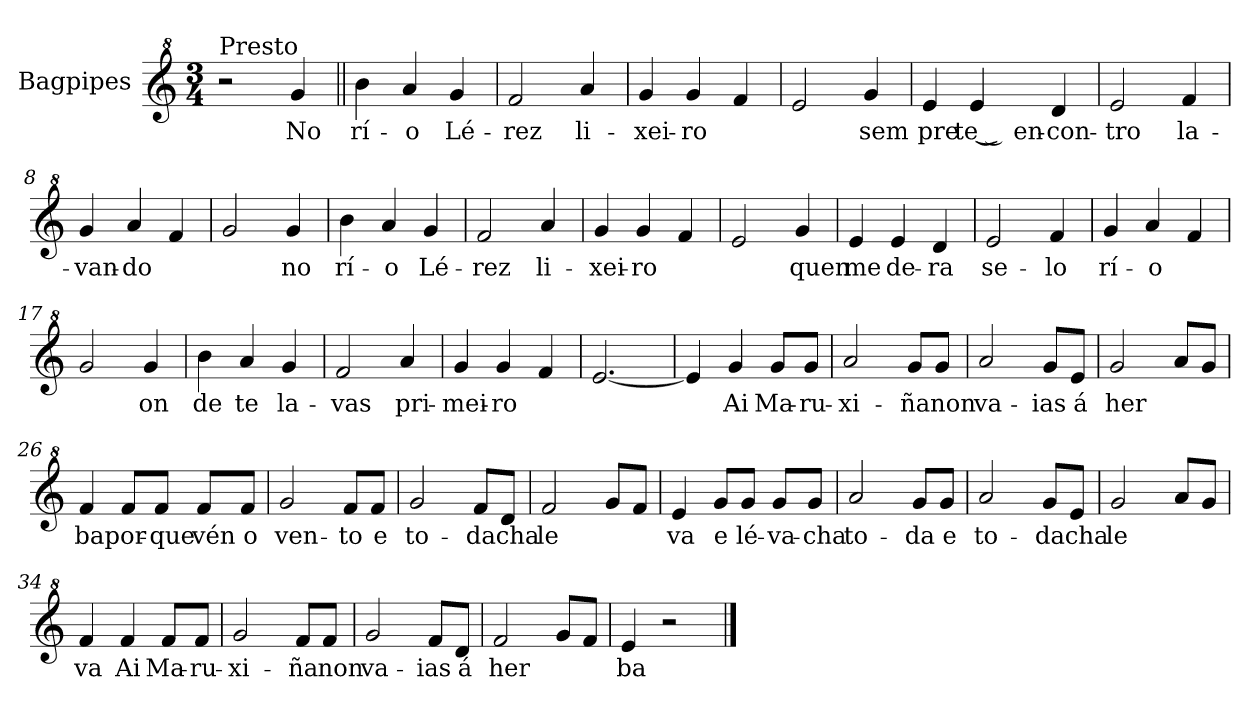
**kern	**text
*part1	*part1
*staff1	*staff1
*I"Bagpipes	*
*I'Bag	*
*clefG^2	*
*k[]	*
*C:	*
*M3/4	*
=1	=1
!LO:TX:a:t=Presto	!
2r	.
4gg/	No
=2||	=2||
4bb\	rí-
4aa/	-o
4gg/	Lé-
=3	=3
2ff/	-rez
4aa/	li-
=4	=4
4gg/	-xei-
4gg/	-ro
4ff/	.
=5	=5
2ee/	.
4gg/	sem
=6	=6
4ee/	-pre
4ee/	te ͜ en-
4dd/	-con-
=7	=7
2ee/	-tro
4ff/	la-
=8	=8
4gg/	-van-
4aa/	-do
4ff/	.
=9	=9
2gg/	.
4gg/	no
=10	=10
4bb\	rí-
4aa/	-o
4gg/	Lé-
!!LO:LB:g=z
=11	=11
2ff/	-rez
4aa/	li-
=12	=12
4gg/	-xei-
4gg/	-ro
4ff/	.
=13	=13
2ee/	.
4gg/	quen
=14	=14
4ee/	me
4ee/	de-
4dd/	-ra
=15	=15
2ee/	se-
4ff/	-lo
=16	=16
4gg/	rí-
4aa/	-o
4ff/	.
=17	=17
2gg/	.
4gg/	on
=18	=18
4bb\	-de
4aa/	te
4gg/	la-
=19	=19
2ff/	-vas
4aa/	pri-
=20	=20
4gg/	-mei-
4gg/	-ro
4ff/	.
=21	=21
[2.ee/	.
!!LO:LB:g=z
=22	=22
4ee/]	.
4gg/	Ai
8gg/L	Ma-
8gg/J	-ru-
=23	=23
2aa/	-xi-
8gg/L	-ña
8gg/J	non
=24	=24
2aa/	va-
8gg/L	-ias
8ee/J	á
=25	=25
2gg/	-her
8aa/L	.
8gg/J	.
=26	=26
4ff/	ba
8ff/L	por-
8ff/J	-que
8ff/L	vén
8ff/J	o
=27	=27
2gg/	ven-
8ff/L	-to
8ff/J	e
=28	=28
2gg/	-to-
8ff/L	-da
8dd/J	cha
!!LO:LB:g=z
=29	=29
2ff/	le
8gg/L	.
8ff/J	.
=30	=30
4ee/	va
8gg/L	e
8gg/J	lé-
8gg/L	-va-
8gg/J	-cha
=31	=31
2aa/	to-
8gg/L	-da
8gg/J	e
=32	=32
2aa/	to-
8gg/L	-da
8ee/J	cha
=33	=33
2gg/	le
8aa/L	.
8gg/J	.
=34	=34
4ff/	va
4ff/	Ai
8ff/L	Ma-
8ff/J	-ru-
=35	=35
2gg/	-xi-
8ff/L	-ña
8ff/J	non
=36	=36
2gg/	va-
8ff/L	-ias
8dd/J	á
!!LO:LB:g=z
=37	=37
2ff/	-her
8gg/L	.
8ff/J	.
=38	=38
4ee/	ba
2r	.
==	==
*-	*-
